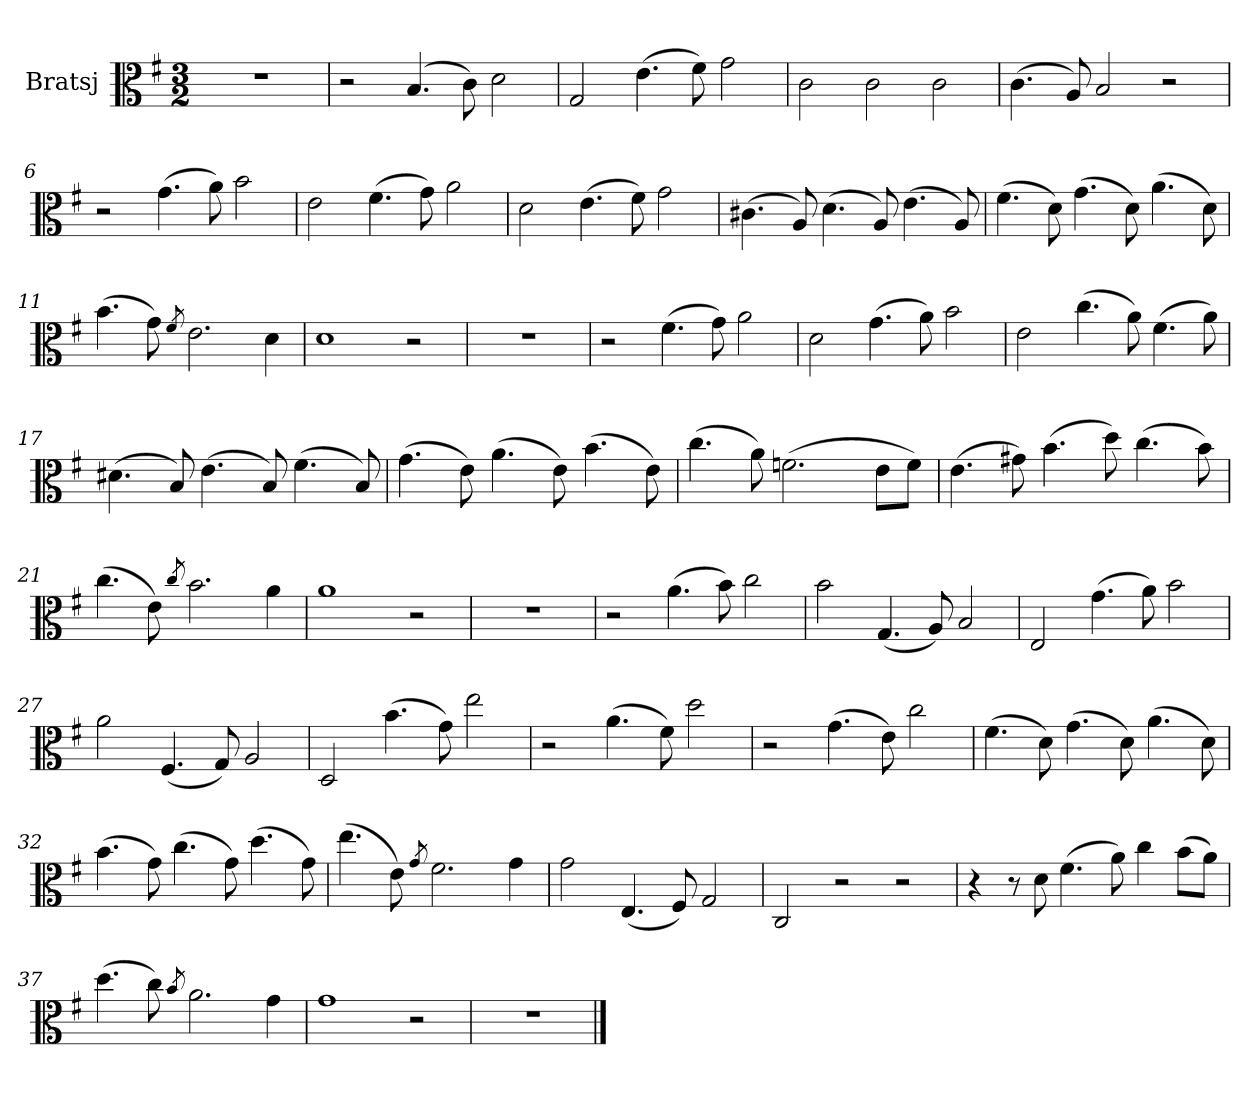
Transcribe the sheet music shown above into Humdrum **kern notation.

**kern
*part1
*staff1
*I"Bratsj
*I'Br.
*clefC3
*k[f#]
*M3/2
=1
1.r
=2
2r
(4.B/
8c\)
2d\
=3
2G/
(4.e\
8f#\)
2g\
=4
2c\
2c\
2c\
=5
(4.c\
8A/)
2B/
2r
=6
2r
(4.g\
8a\)
2b\
=7
2e\
(4.f#\
8g\)
2a\
=8
2d\
(4.e\
8f#\)
2g\
!!LO:LB:g=z
=9
(4.c#X\
8A/)
(4.d\
8A/)
(4.e\
8A/)
=10
(4.f#\
8d\)
(4.g\
8d\)
(4.a\
8d\)
=11
(4.b\
8g\)
8qf#/
2.e\
4d\
=12
1d
2r
=13
1.r
=14
2r
(4.f#\
8g\)
2a\
=15
2d\
(4.g\
8a\)
2b\
!!LO:LB:g=z
=16
2e\
(4.cc\
8a\)
(4.f#\
8a\)
=17
(4.d#X\
8B/)
(4.e\
8B/)
(4.f#\
8B/)
=18
(4.g\
8e\)
(4.a\
8e\)
(4.b\
8e\)
=19
(4.cc\
8a\)
(2.fn\
8e\L
8f\J)
=20
(4.e\
8g#X\)
(4.b\
8dd\)
(4.cc\
8b\)
!!LO:LB:g=z
=21
(4.cc\
8e\)
8qcc/
2.b\
4a\
=22
1a
2r
=23
1.r
=24
2r
(4.a\
8b\)
2cc\
=25
2b\
(4.G/
8A/)
2B/
=26
2E/
(4.g\
8a\)
2b\
=27
2a\
(4.F#/
8G/)
2A/
=28
2D/
(4.b\
8g\)
2ee\
!!LO:LB:g=z
=29
2r
(4.a\
8f#\)
2dd\
=30
2r
(4.g\
8e\)
2cc\
=31
(4.f#\
8d\)
(4.g\
8d\)
(4.a\
8d\)
=32
(4.b\
8g\)
(4.cc\
8g\)
(4.dd\
8g\)
=33
(4.ee\
8e\)
8qg/
2.f#\
4g\
=34
2g\
(4.E/
8F#/)
2G/
=35
2C/
2r
2r
!!LO:LB:g=z
=36
4r
8r
8d\
(4.f#\
8a\)
4cc\
(8b\L
8a\J)
=37
(4.dd\
8cc\)
8qb/
2.a\
4g\
=38
1g
2r
=39
1.r
==
*-
